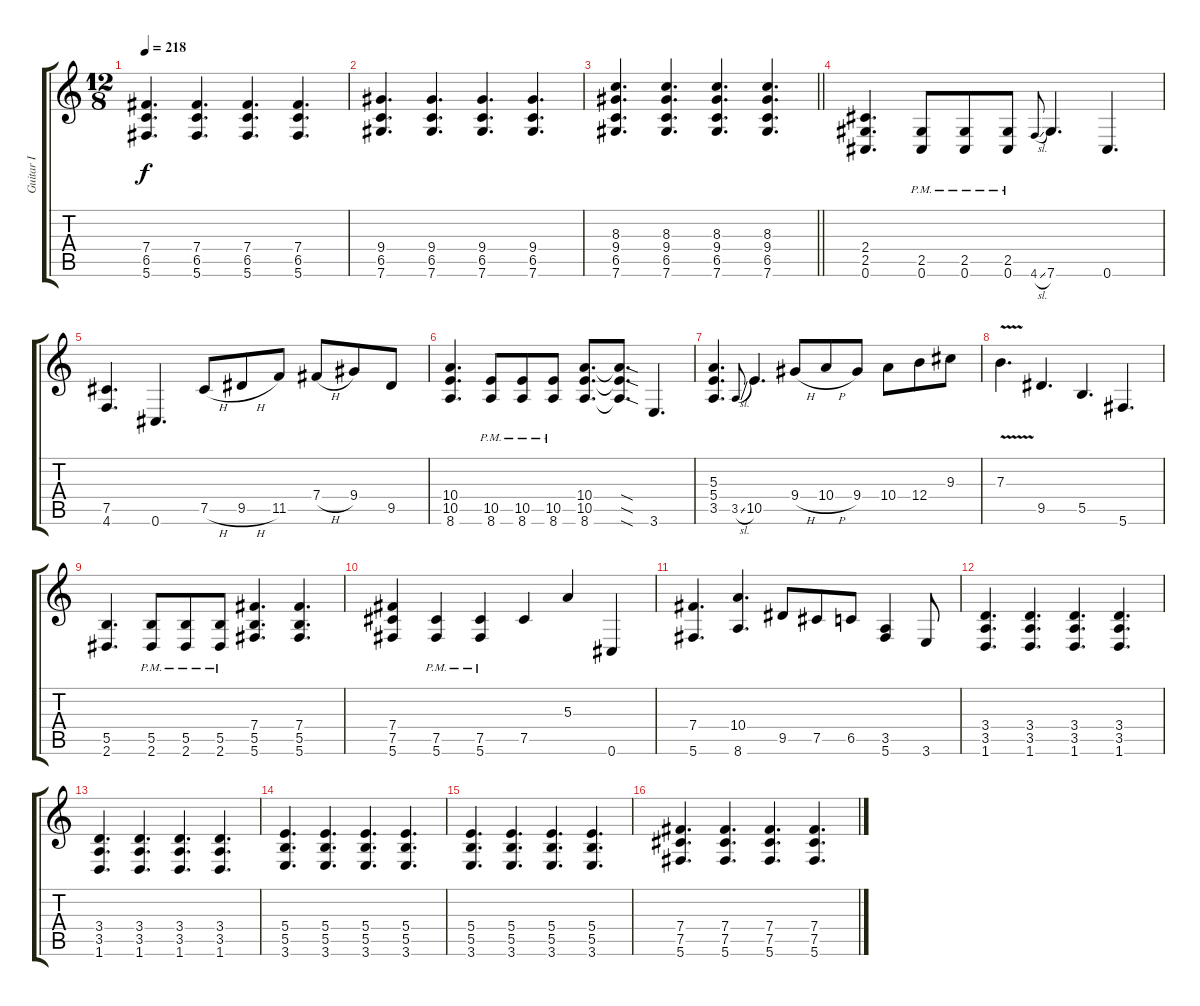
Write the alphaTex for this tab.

\track ("Guitar I" "Guitar I") {instrument distortionguitar}
\staff {score tabs}
\tuning (Db4 Ab3 E3 B2 Gb2 Db2) {hide}
\ts (12 8)
\tempo 218
\clef g2
\ks c
(7.4 6.5 5.6).4{d dy f} (7.4 6.5 5.6).4{d} (7.4 6.5 5.6).4{d} (7.4 6.5 5.6).4{d} |
(9.4 6.5 7.6).4{d} (9.4 6.5 7.6).4{d} (9.4 6.5 7.6).4{d} (9.4 6.5 7.6).4{d} |
\barLineRight lightlight
(8.3 9.4 6.5 7.6).4{d volume 12} (8.3 9.4 6.5 7.6).4{d} (8.3 9.4 6.5 7.6).4{d} (8.3 9.4 6.5 7.6).4{d} |
(2.4 2.5 0.6).4{d} (2.5{pm} 0.6{pm}).8 (2.5{pm} 0.6{pm}).8 (2.5{pm} 0.6{pm}).8 4.6{sl}.8{gr onbeat} 7.6.4{d} 0.6.4{d} |
(7.5 4.6).4{d} 0.6.4{d} 7.5{h}.8 9.5{h}.8 11.5.8 7.4{h}.8 9.4.8 9.5.8 |
(10.4 10.5 8.6).4{d} (10.5{pm} 8.6{pm}).8 (10.5{pm} 8.6{pm}).8 (10.5{pm} 8.6{pm}).8 (10.4 10.5 8.6).8{d} (10.4{sod t} 10.5{sod t} 8.6{sod t}).8{d} 3.6.4{d} |
(5.3 5.4 3.5).4{d} 3.5{sl}.8{gr onbeat} 10.5.4{d} 9.4{h}.8 10.4{h}.8 9.4.8 10.4.8 12.4.8 9.3.8 |
7.3{v}.4{d} 9.5.4{d} 5.5.4{d} 5.6.4{d} |
(5.5 2.6).4{d} (5.5{pm} 2.6{pm}).8 (5.5{pm} 2.6{pm}).8 (5.5{pm} 2.6{pm}).8 (7.4 5.5 5.6).4{d} (7.4 5.5 5.6).4{d} |
(7.4 7.5 5.6).4 (7.5{pm} 5.6{pm}).4 (7.5{pm} 5.6{pm}).4 7.5.4 5.3.4 0.6.4 |
(7.4 5.6).4{d} (10.4 8.6).4{d} 9.5.8 7.5.8 6.5.8 (3.5 5.6).4 3.6.8 |
(3.4 3.5 1.6).4{d} (3.4 3.5 1.6).4{d} (3.4 3.5 1.6).4{d} (3.4 3.5 1.6).4{d} |
(3.4 3.5 1.6).4{d} (3.4 3.5 1.6).4{d} (3.4 3.5 1.6).4{d} (3.4 3.5 1.6).4{d} |
(5.4 5.5 3.6).4{d} (5.4 5.5 3.6).4{d} (5.4 5.5 3.6).4{d} (5.4 5.5 3.6).4{d} |
(5.4 5.5 3.6).4{d} (5.4 5.5 3.6).4{d} (5.4 5.5 3.6).4{d} (5.4 5.5 3.6).4{d} |
(7.4 7.5 5.6).4{d} (7.4 7.5 5.6).4{d} (7.4 7.5 5.6).4{d} (7.4 7.5 5.6).4{d}
